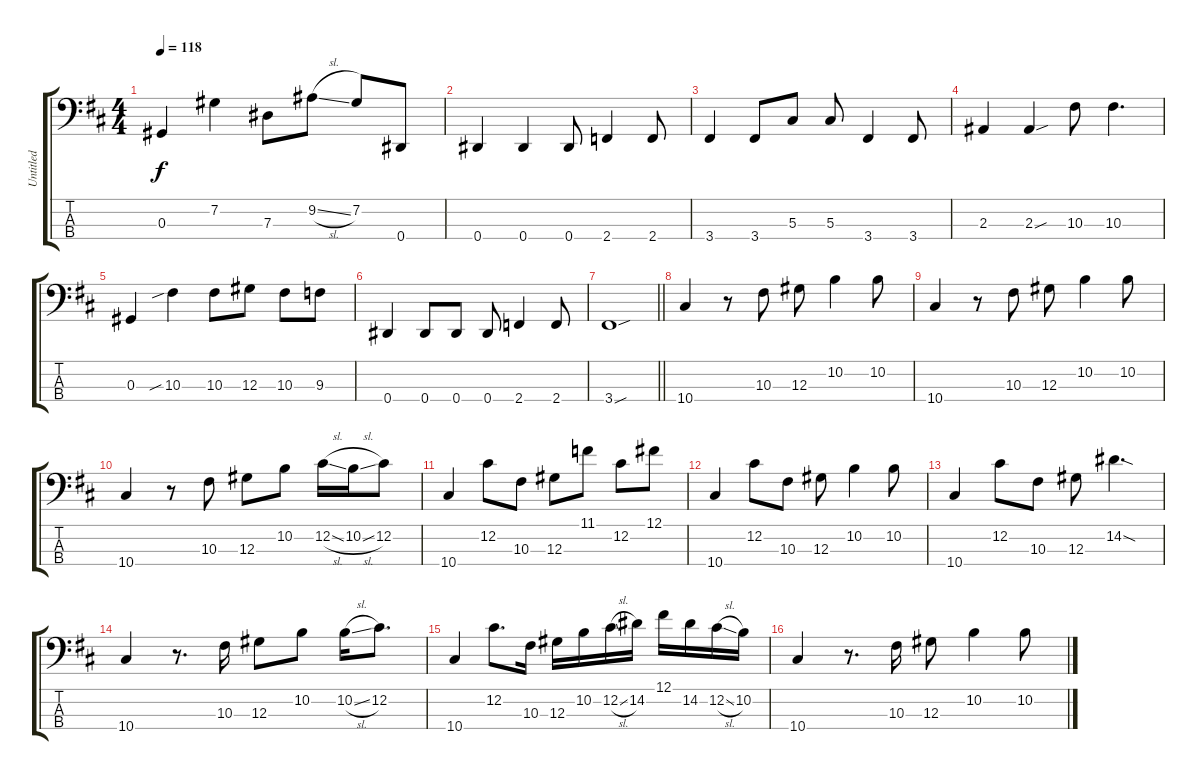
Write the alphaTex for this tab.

\track ("Untitled" "Untitled") {instrument electricbassfinger}
\staff {score tabs}
\tuning (Gb2 Db2 Ab1 Eb1) {hide}
\ts (4 4)
\tempo 118
\clef f4
\ks d
0.3.4{dy f} 7.2.4 7.3.8 9.2{sl}.8 7.2.8 0.4.8 |
0.4.4 0.4.4 0.4.8 2.4.4 2.4.8 |
3.4.4 3.4.8 5.3.8 5.3.8 3.4.4 3.4.8 |
2.3.4 2.3{sou}.4 10.3.8 10.3.4{d} |
0.3.4 10.3{sib}.4 10.3.8 12.3.8 10.3.8 9.3.8 |
0.4.4 0.4.8 0.4.8 0.4.8 2.4.4 2.4.8 |
\barLineRight lightlight
3.4{sou}.1 |
\section ("" " ")
10.4.4 r.8 10.3.8 12.3.8 10.2.4 10.2.8 |
10.4.4 r.8 10.3.8 12.3.8 10.2.4 10.2.8 |
10.4.4 r.8 10.3.8 12.3.8 10.2.8 12.2{sl}.16 10.2{sl}.16 12.2.8 |
10.4.4 12.2.8 10.3.8 12.3.8 11.1.8 12.2.8 12.1.8 |
10.4.4 12.2.8 10.3.8 12.3.8 10.2.4 10.2.8 |
10.4.4 12.2.8 10.3.8 12.3.8 14.2{sod}.4{d} |
10.4.4 r.8{d} 10.3.16 12.3.8 10.2.8 10.2{sl}.16 12.2.8{d} |
10.4.4 12.2.8{d} 10.3.16 12.3.16 10.2.16 12.2{sl}.16 14.2.16 12.1.16 14.2.16 12.2{sl}.16 10.2.16 |
10.4.4 r.8{d} 10.3.16 12.3.8 10.2.4 10.2.8
